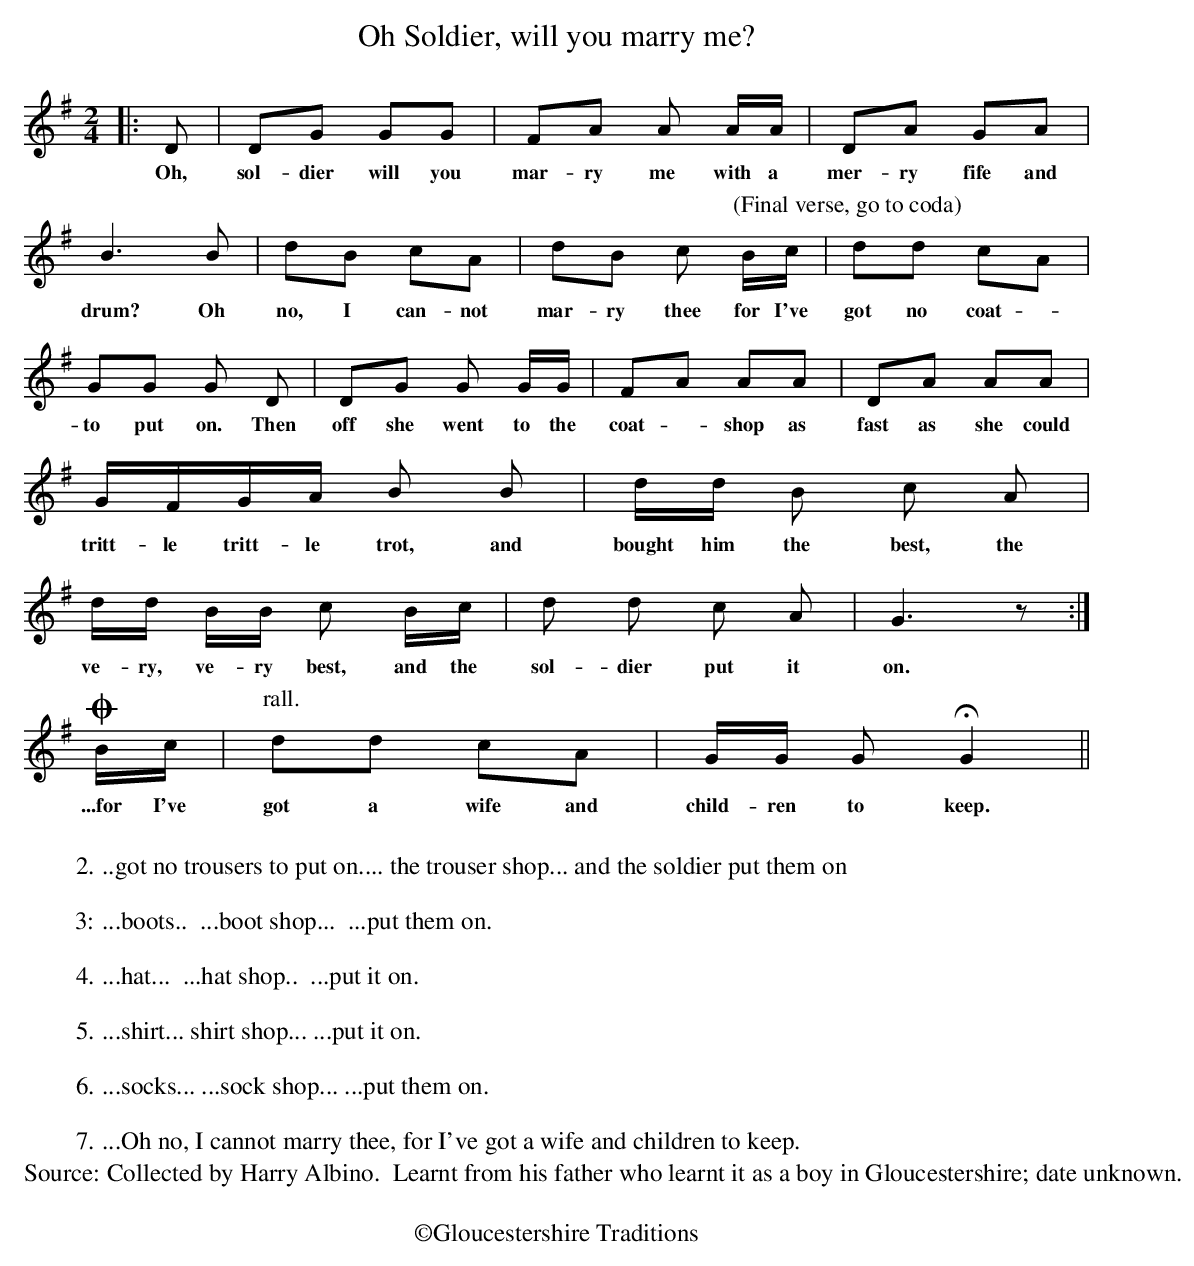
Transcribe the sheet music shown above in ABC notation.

X:1
T:Oh Soldier, will you marry me?
L:1/8
M: 2/4
K:G
|:D|DG GG|FA A A/A/|DA GA| B3 B|dB cA|dB c [P: (Final verse, go to coda)]B/c/|dd c-A|GG G D|DG G G/G/|F-A AA|DA AA|G/F/G/A/ B B|d/d/ B c A|d/d/ B/B/ c B/c/|d d c A | G3 z:|
w: Oh, sol- dier will you mar- ry me with a mer- ry fife and drum? Oh no, I can- not mar- ry thee for I've got no coat - to put on.  Then off she went to the coat - shop as fast as she could tritt- le tritt- le trot, and bought him the best, the ve- ry, ve-ry best, and the sol- dier put it on.
!coda!B/c/|[P:rall.]dd c-A|G/G/ G !fermata!G2||
w:...for I've got a wife and child- ren to keep.
W:
W:2. ..got no trousers to put on.... the trouser shop... and the soldier put them on
W:
W:3: ...boots..  ...boot shop...  ...put them on.
W:
W:4. ...hat...  ...hat shop..  ...put it on.
W:
W:5. ...shirt... shirt shop... ...put it on.
W:
W:6. ...socks... ...sock shop... ...put them on.
W:
W:7. ...Oh no, I cannot marry thee, for I've got a wife and children to keep.
